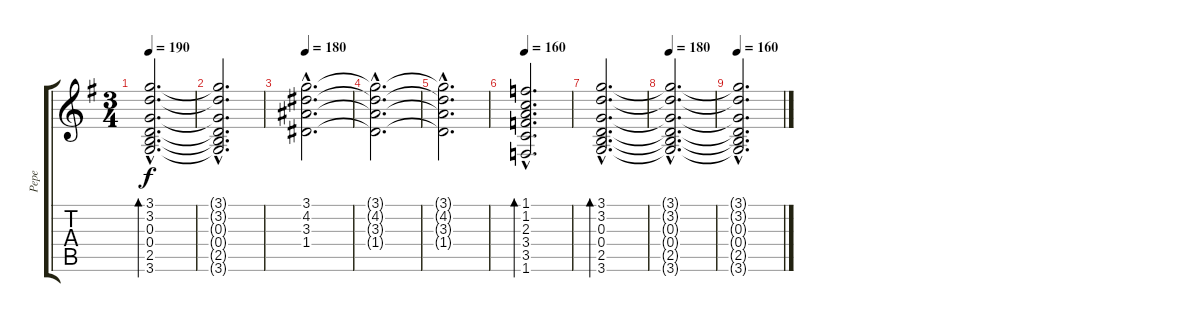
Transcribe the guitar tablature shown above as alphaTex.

\track ("Pepe" "Pepe") {instrument acousticguitarsteel}
\staff {score tabs}
\tuning (E4 B3 G3 D3 A2 E2) {hide}
\ts (3 4)
\tempo 190
\clef g2
\ks g
(3.1{hac} 3.2{hac} 0.3{hac} 0.4{hac} 2.5{hac} 3.6{hac}).2{d bd 30 dy f volume 10 instrument acousticguitarsteel} |
(3.1{hac t} 3.2{hac t} 0.3{hac t} 0.4{hac t} 2.5{hac t} 3.6{hac t}).2{d} |
\tempo 180
(3.1{hac} 4.2{hac} 3.3{hac} 1.4{hac}).2{d} |
(3.1{hac t} 4.2{hac t} 3.3{hac t} 1.4{hac t}).2{d} |
(3.1{hac t} 4.2{hac t} 3.3{hac t} 1.4{hac t}).2{d} |
\tempo 160
(1.1{hac} 1.2{hac} 2.3{hac} 3.4{hac} 3.5{hac} 1.6{hac}).2{d bd 120} |
(3.1{hac} 3.2{hac} 0.3{hac} 0.4{hac} 2.5{hac} 3.6{hac}).2{d bd 120} |
\tempo 180
(3.1{hac t} 3.2{hac t} 0.3{hac t} 0.4{hac t} 2.5{hac t} 3.6{hac t}).2{d} |
\tempo 160
(3.1{hac t} 3.2{hac t} 0.3{hac t} 0.4{hac t} 2.5{hac t} 3.6{hac t}).2{d}
